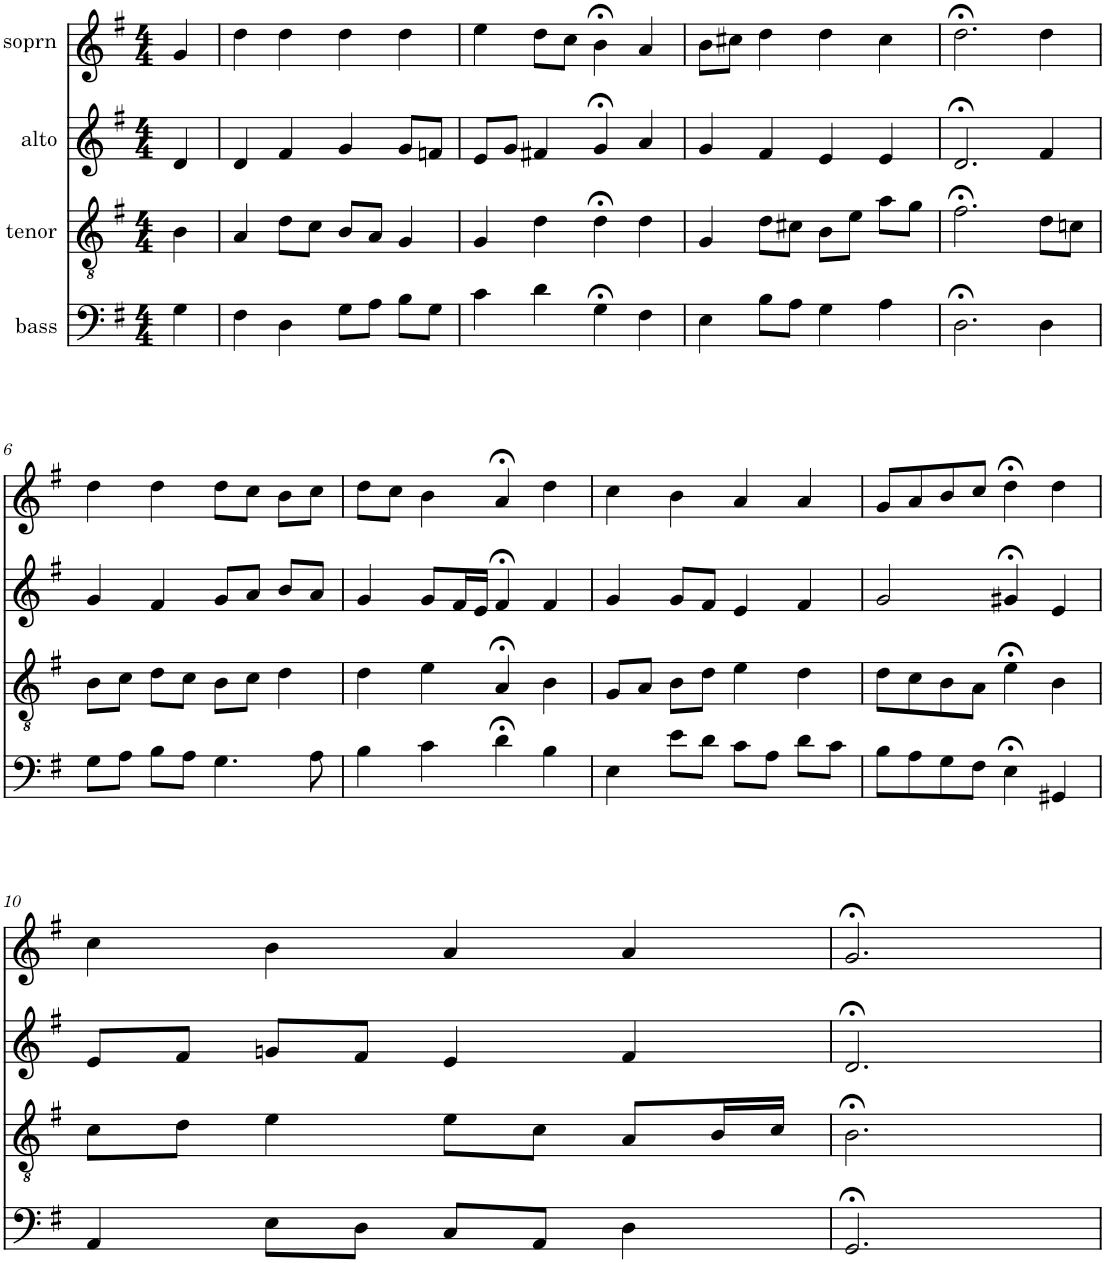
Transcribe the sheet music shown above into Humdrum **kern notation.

**kern	**kern	**kern	**kern
*part4	*part3	*part2	*part1
*staff4	*staff3	*staff2	*staff1
*I"bass	*I"tenor	*I"alto	*I"soprn
*clefF4	*clefGv2	*clefG2	*clefG2
*k[f#]	*k[f#]	*k[f#]	*k[f#]
*G:	*G:	*G:	*G:
*M4/4	*M4/4	*M4/4	*M4/4
=1	=1	=1	=1
4G\	4B\	4d/	4g/
=2	=2	=2	=2
4F#\	4A/	4d/	4dd\
4D\	8d\L	4f#/	4dd\
.	8c\J	.	.
8G\L	8B/L	4g/	4dd\
8A\J	8A/J	.	.
8B\L	4G/	8g/L	4dd\
8G\J	.	8fn/J	.
=3	=3	=3	=3
4c\	4G/	8e/L	4ee\
.	.	8g/J	.
4d\	4d\	4f#X/	8dd\L
.	.	.	8cc\J
4G;<\	4d;<\	4g;</	4b;<\
4F#\	4d\	4a/	4a/
=4	=4	=4	=4
4E\	4G/	4g/	8b\L
.	.	.	8cc#X\J
8B\L	8d\L	4f#/	4dd\
8A\J	8c#X\J	.	.
4G\	8B\L	4e/	4dd\
.	8e\J	.	.
4A\	8a\L	4e/	4cc#\
.	8g\J	.	.
=5	=5	=5	=5
2.D;<\	2.f#;<\	2.d;</	2.dd;<\
4D\	8d\L	4f#/	4dd\
.	8cn\J	.	.
!!LO:LB:g=z
=6	=6	=6	=6
8G\L	8B\L	4g/	4dd\
8A\J	8c\J	.	.
8B\L	8d\L	4f#/	4dd\
8A\J	8c\J	.	.
4.G\	8B\L	8g/L	8dd\L
.	8c\J	8a/J	8cc\J
.	4d\	8b/L	8b\L
8A\	.	8a/J	8cc\J
=7	=7	=7	=7
4B\	4d\	4g/	8dd\L
.	.	.	8cc\J
4c\	4e\	8g/L	4b\
.	.	16f#/L	.
.	.	16e/JJ	.
4d;<\	4A;</	4f#;</	4a;</
4B\	4B\	4f#/	4dd\
=8	=8	=8	=8
4E\	8G/L	4g/	4cc\
.	8A/J	.	.
8e\L	8B\L	8g/L	4b\
8d\J	8d\J	8f#/J	.
8c\L	4e\	4e/	4a/
8A\J	.	.	.
8d\L	4d\	4f#/	4a/
8c\J	.	.	.
=9	=9	=9	=9
8B\L	8d\L	2g/	8g/L
8A\	8c\	.	8a/
8G\	8B\	.	8b/
8F#\J	8A\J	.	8cc/J
4E;<\	4e;<\	4g#X;</	4dd;<\
4GG#X/	4B\	4e/	4dd\
!!LO:LB:g=z
=10	=10	=10	=10
4AA/	8c\L	8e/L	4cc\
.	8d\J	8f#/J	.
8E\L	4e\	8gn/L	4b\
8D\J	.	8f#/J	.
8C/L	8e\L	4e/	4a/
8AA/J	8c\J	.	.
4D\	8A/L	4f#/	4a/
.	16B/L	.	.
.	16c/JJ	.	.
=11	=11	=11	=11
2.GG;</	2.B;<\	2.d;</	2.g;</
=	=	=	=
*-	*-	*-	*-
